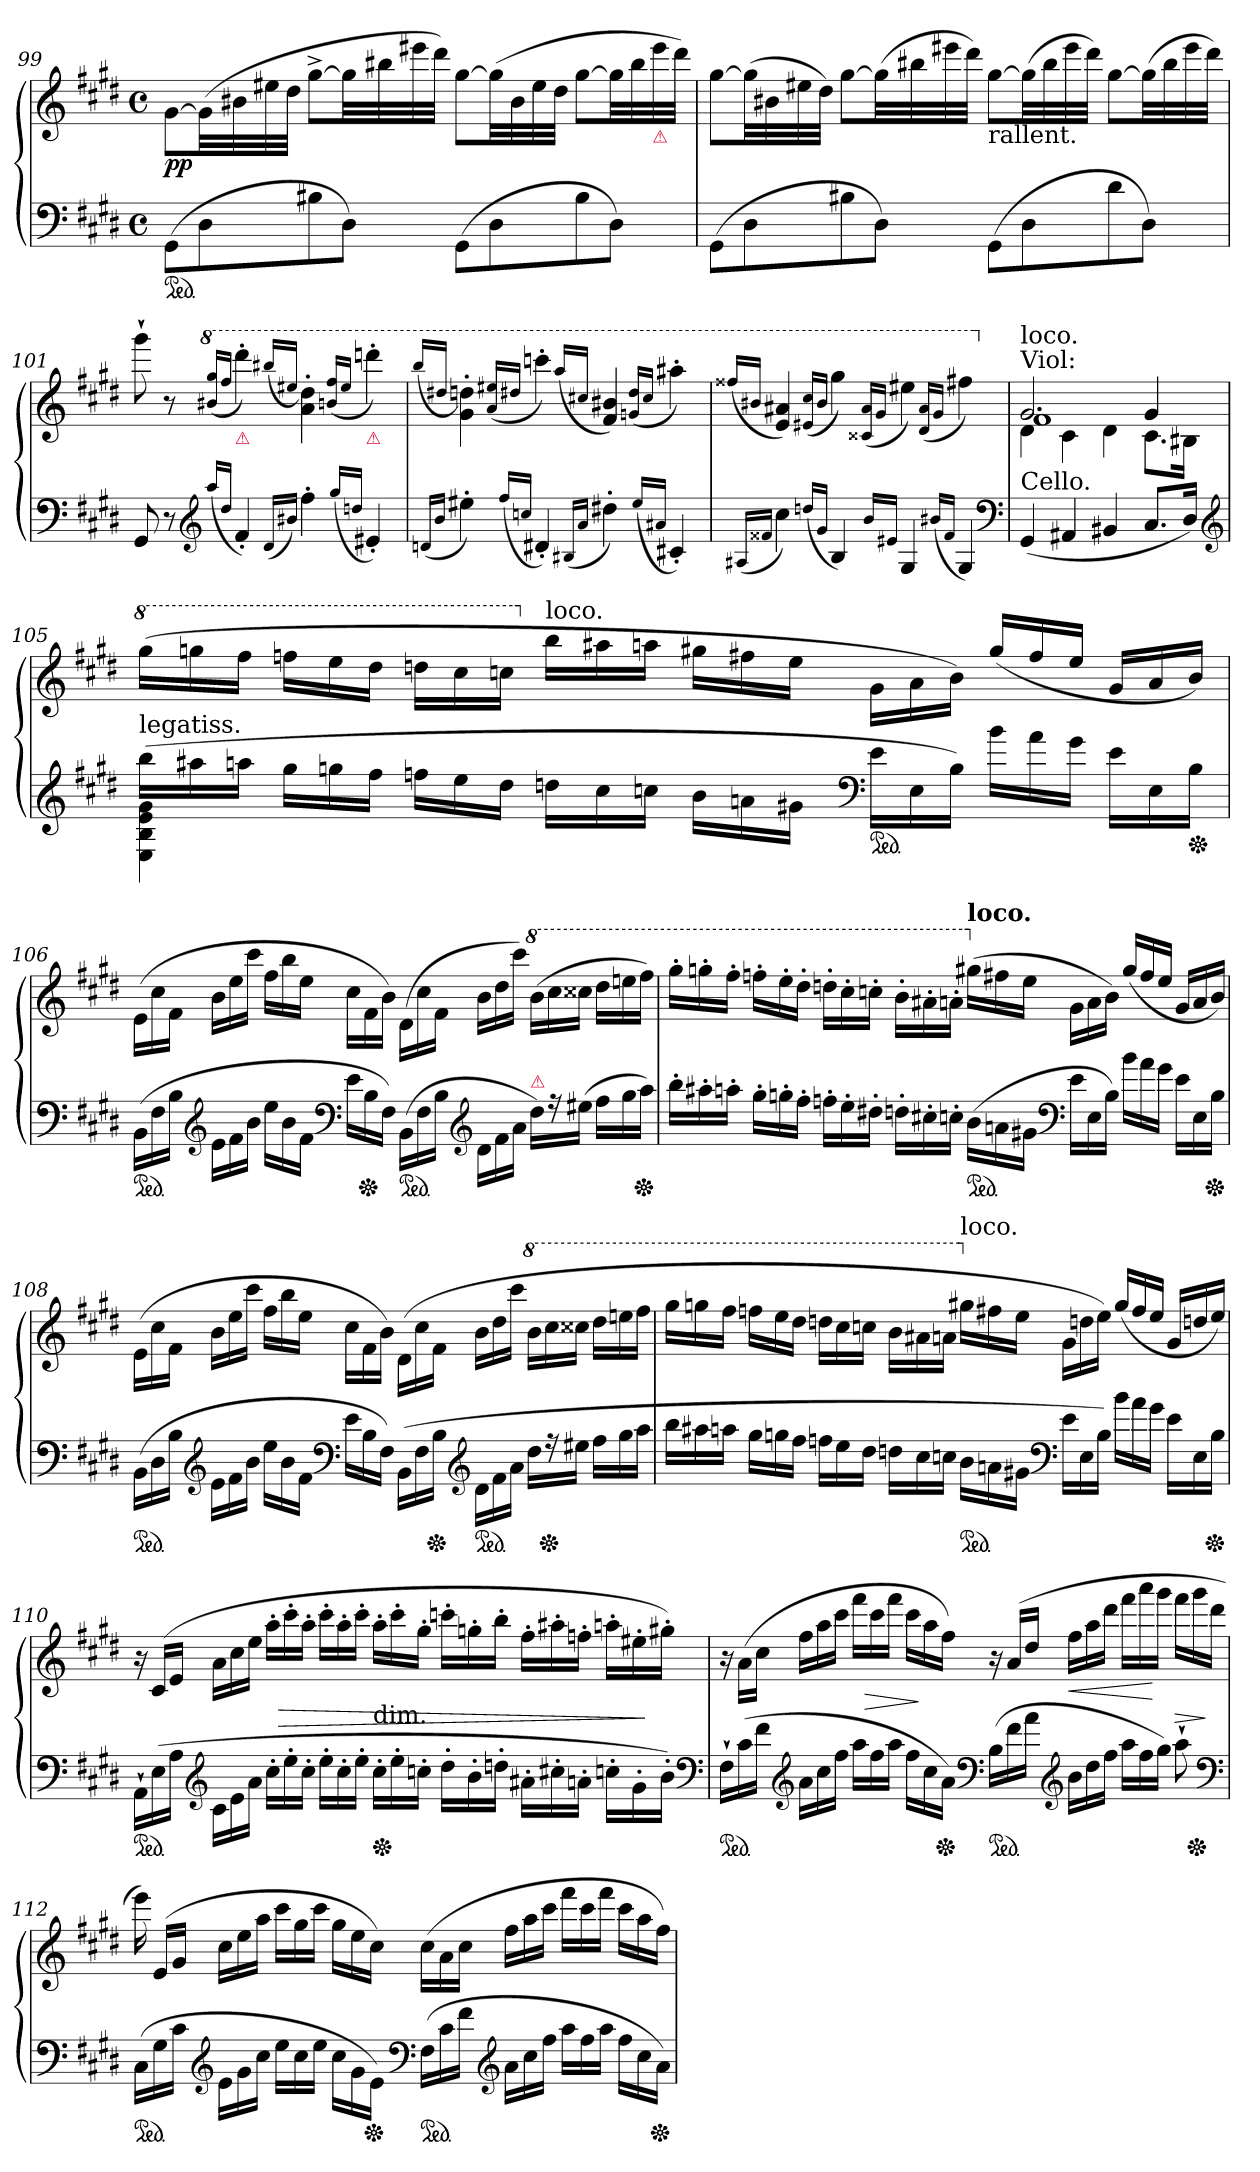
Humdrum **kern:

**kern	**kern	**dynam
*part1	*part1	*part1
*staff2	*staff1	*staff1/2
*clefF4	*clefG2	*
*k[f#c#g#d#]	*k[f#c#g#d#]	*
*E:	*E:	*
*M4/4	*M4/4	*
*met(c)	*met(c)	*
*ped	*	*
=99	=99	=99
(>8GG#L	[8g#L	pp
8D#	(>32g#LL]	.
.	32b#X	.
.	32ee#X	.
.	32dd#JJJ	.
8B#X	[8gg#^<L	.
8D#J)	32gg#LL]	.
.	32bb#X	.
.	32eee#X	.
.	32ddd#JJJ)	.
(>8GG#L	[8gg#L	.
8D#	(>32gg#LL]	.
.	32b#	.
.	32ee#	.
.	32dd#JJJ	.
8B#	[8gg#L	.
8D#J)	32gg#LL]	.
.	32bb#	.
!	!LO:TX:b:color=crimson:t=⚠	!
.	32eee#	.
.	32ddd#JJJ)	.
=100	=100	=100
(>8GG#L	[8gg#L	.
8D#	(>32gg#LL]	.
.	32b#X	.
.	32ee#X	.
.	32dd#JJJ)	.
8B#X	[8gg#L	.
8D#J)	(>32gg#LL]	.
.	32bb#X	.
.	32eee#X	.
.	32ddd#JJJ)	.
!	!LO:TX:b:t=rallent.	!
(>8GG#L	[8gg#L	.
8D#	(>32gg#LL]	.
.	32bb#	.
.	32eee#	.
.	32ddd#JJJ)	.
8d#	[8gg#L	.
8D#J)	(>32gg#LL]	.
.	32bb#	.
.	32eee#	.
.	32ddd#JJJ)	.
=101	=101	=101
8GG#	8ggg#`	.
8r	8r	.
*clefG2	*	*
*	*8va	*
(<16qqaa/LL	(<16qqbb#X/ 16qqggg#/LL	.
16qqdd#/JJ	16qqfff#/JJ	.
!	!LO:TX:b:color=crimson:t=⚠	!
4f#')	4dddd#')	.
(<16qqd#/LL	(<16qqbbb#X/LL	.
16qqb#X/JJ)	16qqeee#X/JJ	.
4ff#'	4aa' 4ddd#')	.
(<16qqgg#/LL	(<16qqbbn/ 16qqfff#/LL	.
16qqddn/JJ	16qqeee#/JJ	.
!	!LO:TX:b:color=crimson:t=⚠	!
4e#X')	4ddddn')	.
=102	=102	=102
(<16qqdn/LL	(<16qqbbb/LL	.
16qqb/JJ	16qqddd#X/JJ	.
4ee#X')	4gg#' 4dddn')	.
(<16qqff#/LL	(<16qqaa/ 16qqeee#X/LL	.
16qqccn/JJ	16qqddd#X/JJ	.
4d#X')	4ccccn')	.
(<16qqB#X/LL	(<16qqaaa/LL	.
16qqa/JJ	16qqccc#X/JJ	.
4dd#X')	4ff# 4bb#X)	.
(<16qqee#/LL	(<16qqggn/ 16qqddd#/LL	.
16qqa#X/JJ	16qqccc#/JJ	.
4c#X')	4aaa#X')	.
=103	=103	=103
(<16qqA#X/LL	(<16qqfff##X/LL	.
16qqf##X/JJ	16qqbb#X/JJ	.
4cc#)	4ee 4aa#X)	.
(<16qqddn/LL	(<16qqee#X/ 16qqccc#/LL	.
16qqg#/JJ	16qqbb#/JJ	.
4B)	4ggg#)	.
16qqb/LL	(<16qqcc##X/ 16qqaa#/LL	.
16qqe#X/JJ	16qqgg#/JJ	.
4G#	4eee#X)	.
(<16qqb#X/LL	(<16qqdd#/ 16qqaa#/LL	.
16qqf##/JJ	16qqgg#/JJ	.
4G#)	4fff#X)	.
*clefF4	*	*
=104	=104	=104
*	*X8va	*
*	*^	*
*	*	*^	*
!	!LO:TX:a:t=Viol&colon;	!	!	!
!	!LO:TX:a:t=loco.	!	!	!
!LO:TX:a:t=Cello.	!	!	!	!
(<4GG#!	2.g#!	1f#!	4d#!\	.
4AA#X!	.	.	4c#!\	.
4BB#X!	.	.	4d#!\	.
8.C#!L	4g#!	.	8.c#!\L	.
16D#!Jk)	.	.	16B#X!\Jk	.
*	*v	*v	*v	*
*clefG2	*	*
=105	=105	=105
*Xtuplet	*	*
*^	*	*
*	*	*8va	*
*	*	*Xtuplet	*
*	*	*^	*
*	*	*	*^	*
!	!	!LO:TX:a:t=a Tempo.	!	!	!
!LO:TX:a:t=legatiss.	!	!	!	!	!
*	*	*v	*v	*v	*
(>24bb\LL	4E! 4B! 4e! 4g#!	(>24ggg#LL	.
24aa#X	.	24gggn	.
24aanJJ	.	24fff#JJ	.
24gg#\LL	.	24fffnLL	.
24ggn	.	24eee	.
24ff#JJ	.	24ddd#JJ	.
24ffnLL	2.ryy	24dddnLL	.
24ee	.	24ccc#	.
24dd#JJ	.	24cccnJJ	.
*	*	*X8va	*
!	!	!LO:TX:a:t=loco.	!
24ddnLL	.	24bbLL	.
24cc#	.	24aa#X	.
24ccnJJ	.	24aanJJ	.
24b\LL	.	24gg#XLL	.
24an	.	24ff#X	.
24g#XJJ	.	24eeJJ	.
*clefF4	*	*	*
*ped	*	*	*
24e\LL	.	24g#\LL	.
24E	.	24a	.
24BJJ)	.	24bJJ)	.
24b\LL	.	(>24gg#/LL	.
24a\	.	24ff#/	.
24g#\JJ	.	24ee/JJ	.
24e\LL	.	24g#/LL	.
24E	.	24a	.
!LO:TX:b:color=crimson:t=⚠	!	!	!
*Xped	*	*	*
24BJJ	.	24bJJ)	.
*v	*v	*	*
=106	=106	=106
*ped	*	*
(>24BBLL	(>24e\LL	.
24F#	24cc#	.
24BJJ	24f#JJ	.
*clefG2	*	*
24e\LL	24bLL	.
24f#	24ee	.
24bJJ	24ccc#JJ	.
24eeLL	24ff#LL	.
24b	24bb	.
24f#JJ	24eeJJ	.
*clefF4	*	*
24eLL	24cc#\LL	.
*Xped	*	*
24B	24f#	.
24F#JJ)	24bJJ)	.
*ped	*	*
(>24BBLL	(>24d#\LL	.
24F#	24cc#	.
24BJJ	24f#JJ	.
*clefG2	*	*
24d#\LL	24bLL	.
24f#	24dd#	.
24aJJ	24ccc#JJ)	.
*	*8va	*
!LO:TX:a:color=crimson:t=⚠	!	!
24dd#LL)	(>24bbLL	.
24r	24ccc#	.
(>24ee#XJJ	24ccc##XJJ	.
24ff#LL	24ddd#LL	.
24gg#	24eeen	.
*Xped	*	*
24aaJJ)	24fff#JJ)	.
=107	=107	=107
24bb'LL	24ggg#'LL	.
24aa#X'	24gggn'	.
24aan'JJ	24fff#'JJ	.
24gg#'LL	24fffn'LL	.
24ggn'	24eee'	.
24ff#'JJ	24ddd#'JJ	.
24ffn'LL	24dddn'LL	.
24ee'	24ccc#'	.
24dd#X'JJ	24cccn'JJ	.
24ddn'LL	24bb'\LL	.
24cc#X'	24aa#X'	.
24ccn'JJ	24aan'JJ	.
*	*X8va	*
!	!LO:TX:a:B:t=loco.	!
*ped	*	*
(>24b\LL	(>24gg#XLL	.
24an	24ff#X	.
24g#XJJ	24eeJJ	.
*clefF4	*	*
24eLL	24g#\LL	.
24E	24a	.
24BJJ)	24bJJ)	.
24b\LL	(>24gg#/LL	.
24a\	24ff#/	.
24g#\JJ	24ee/JJ	.
24e\LL	24g#/LL	.
24E	24a	.
*Xped	*	*
24BJJ	24bJJ)	.
=108	=108	=108
*ped	*	*
(>24BBLL	(>24e\LL	.
24D#	24cc#	.
24BJJ	24f#JJ	.
*clefG2	*	*
24e\LL	24bLL	.
24f#	24ee	.
24bJJ	24ccc#JJ	.
24eeLL	24ff#LL	.
24b	24bb	.
24f#JJ	24eeJJ	.
*clefF4	*	*
24eLL	24cc#\LL	.
24B	24f#	.
24F#JJ)	24bJJ)	.
(>24BBLL	(>24d#\LL	.
24F#	24cc#	.
*Xped	*	*
24BJJ	24f#JJ	.
*clefG2	*	*
*ped	*	*
24d#\LL	24bLL	.
24f#	24dd#	.
24aJJ	24ccc#JJ	.
*	*8va	*
24dd#LL	24bbLL	.
*Xped	*	*
24r	24ccc#	.
24ee#XJJ	24ccc##XJJ	.
24ff#LL	24ddd#LL	.
24gg#	24eeen	.
24aaJJ	24fff#JJ	.
=109	=109	=109
24bbLL	24ggg#LL	.
24aa#X	24gggn	.
24aanJJ	24fff#JJ	.
24gg#LL	24fffnLL	.
24ggn	24eee	.
24ff#JJ	24ddd#JJ	.
24ffnLL	24dddnLL	.
24ee	24ccc#	.
24dd#JJ	24cccnJJ	.
24ddnLL	24bb\LL	.
24cc#	24aa#X	.
24ccnJJ	24aanJJ	.
*	*X8va	*
!	!LO:TX:a:t=loco.	!
*ped	*	*
24b\LL	24gg#XLL	.
24an	24ff#X	.
24g#XJJ	24eeJJ	.
*clefF4	*	*
24eLL	24g#LL	.
24E	24ddn	.
24BJJ)	24eeJJ)	.
24b\LL	(>24gg#/LL	.
24a\	24ff#/	.
24g#\JJ	24ee/JJ	.
24e\LL	24g#/LL	.
24E	24ddn	.
*Xped	*	*
24BJJ	24eeJJ)	.
=110	=110	=110
*ped	*	*
24AA`LL	24r	.
(>24E	(>24c#LL	.
24AJJ	24eJJ	.
*clefG2	*	*
24c#\LL	24aLL	.
24e	24cc#	.
24aJJ	24eeJJ	.
24cc#'LL	24aa'LL	.
24ee'	24ccc#'	>
24cc#'JJ	24aa'JJ	.
24ee'LL	24ccc#'LL	.
24cc#'	24aa'	.
24ee'JJ	24ccc#'JJ	.
!	!LO:TX:c:t=dim.	!
*Xped	*	*
24cc#'LL	24aa'LL	.
24ee'	24ccc#'	.
24ccn'JJ	24gg#'JJ	.
24dd#'LL	24cccn'LL	.
24b'	24ggn'	.
24ddn'JJ	24bb'JJ	.
24a#X'\LL	24ff#'LL	.
24cc#X'	24aa#X'	.
24an'JJ	24ffn'JJ	.
24ccn'\LL	24aan'LL	.
24g#'	24ee#X'	.
24b'JJ)	24gg#X'JJ)	]
*clefF4	*	*
=111	=111	=111
*ped	*	*
24F#`LL	24r	.
(>24c#	(>24aLL	.
24f#JJ	24cc#JJ	.
*clefG2	*	*
24aLL	24ff#LL	.
24cc#	24aa	.
24ff#JJ	24ccc#JJ	.
24aaLL	24fff#LL	.
24ff#	24ccc#	>
24aaJJ	24fff#JJ	.
24ff#LL	24ccc#LL	.
24cc#	24aa	]
*Xped	*	*
24aJJ)	24ff#JJ)	.
*clefF4	*	*
*ped	*	*
(>24BLL	24r	.
24f#\	(>24a/LL	.
24a\JJ	24dd#/JJ	.
*clefG2	*	*
24bLL	24ff#LL	<
24dd#	24aa	.
24ff#JJ	24ddd#JJ	.
24aaLL	24fff#LL	.
24ff#	24aaa	.
24gg#JJ)	24ggg#JJ	[
8aa`	24fff#LL	>
*Xped	*	*
.	24ggg#	.
.	24ddd#JJ	]
*clefF4	*	*
=112	=112	=112
*ped	*	*
(>24C#LL	24eee)	.
24G#	(>24eLL	.
24c#JJ	24g#JJ	.
*clefG2	*	*
24e\LL	24cc#LL	.
24g#	24ee	.
24cc#JJ	24aaJJ	.
24eeLL	24ccc#LL	.
24cc#	24gg#	.
24eeJJ	24ccc#JJ	.
24cc#\LL	24gg#LL	.
24g#	24ee	.
*Xped	*	*
24eJJ)	24cc#JJ)	.
*clefF4	*	*
*ped	*	*
(>24F#LL	(>24cc#LL	.
24c#	24a	.
24f#JJ	24cc#JJ	.
*clefG2	*	*
24aLL	24ff#LL	.
24cc#	24aa	.
24ff#JJ	24ccc#JJ	.
24aaLL	24fff#LL	.
24ff#	24ccc#	.
24aaJJ	24fff#JJ	.
24ff#LL	24ccc#LL	.
24cc#	24aa	.
*Xped	*	*
24aJJ)	24ff#JJ)	.
=	=	=
*-	*-	*-
